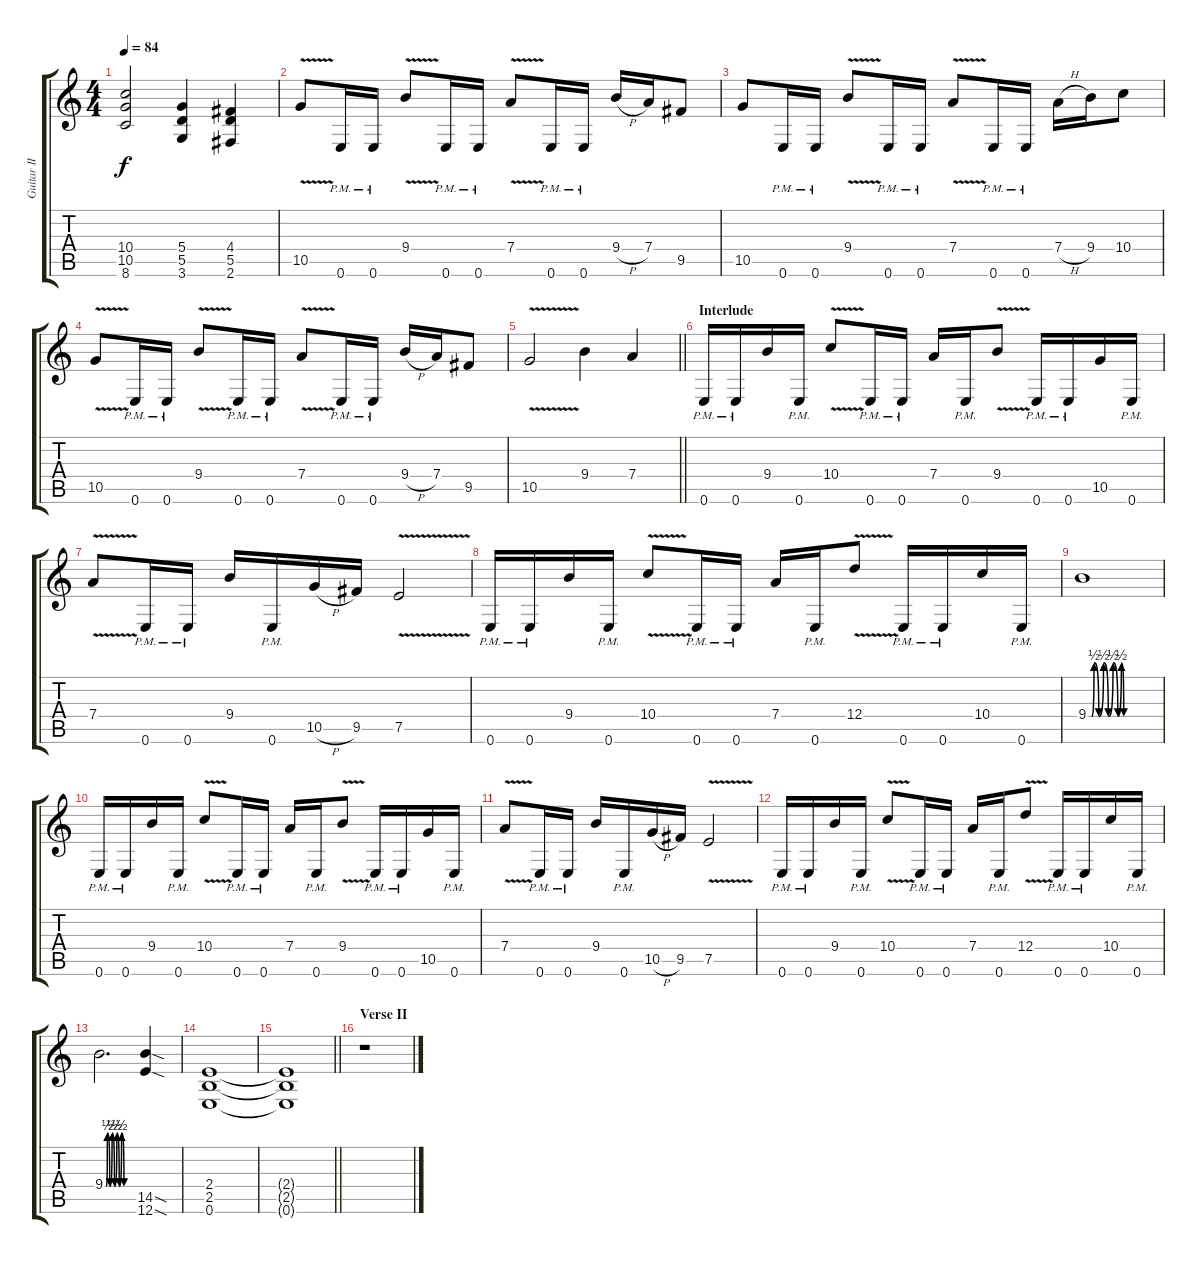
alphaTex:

\track ("Guitar II" "Guitar II") {instrument overdrivenguitar}
\staff {score tabs}
\tuning (E4 B3 G3 D3 A2 E2) {hide}
\ts (4 4)
\tempo 84
\clef g2
\ks c
(10.4 10.5 8.6).2{dy f} (5.4 5.5 3.6).4 (4.4 5.5 2.6).4 |
10.5{v}.8 0.6{pm}.16 0.6{pm}.16 9.4{v}.8 0.6{pm}.16 0.6{pm}.16 7.4{v}.8 0.6{pm}.16 0.6{pm}.16 9.4{h}.16 7.4.16 9.5.8 |
10.5.8 0.6{pm}.16 0.6{pm}.16 9.4{v}.8 0.6{pm}.16 0.6{pm}.16 7.4{v}.8 0.6{pm}.16 0.6{pm}.16 7.4{h}.16 9.4.16 10.4.8 |
10.5{v}.8 0.6{pm}.16 0.6{pm}.16 9.4{v}.8 0.6{pm}.16 0.6{pm}.16 7.4{v}.8 0.6{pm}.16 0.6{pm}.16 9.4{h}.16 7.4.16 9.5.8 |
\barLineRight lightlight
10.5{v}.2 9.4.4 7.4.4 |
\section ("" "Interlude")
0.6{pm}.16 0.6{pm}.16 9.4.16 0.6{pm}.16 10.4{v}.8 0.6{pm}.16 0.6{pm}.16 7.4.16 0.6{pm}.16 9.4{v}.8 0.6{pm}.16 0.6{pm}.16 10.5.16 0.6{pm}.16 |
7.4{v}.8 0.6{pm}.16 0.6{pm}.16 9.4.16 0.6{pm}.16 10.5{h}.16 9.5.16 7.5{v}.2 |
0.6{pm}.16 0.6{pm}.16 9.4.16 0.6{pm}.16 10.4{v}.8 0.6{pm}.16 0.6{pm}.16 7.4.16 0.6{pm}.16 12.4{v}.8 0.6{pm}.16 0.6{pm}.16 10.4.16 0.6{pm}.16 |
9.4{be (custom 0 0 3 0 5 2 9 0 13 2 17 0 21 2 25 0 28 2 30 0 60 0)}.1 |
0.6{pm}.16 0.6{pm}.16 9.4.16 0.6{pm}.16 10.4{v}.8 0.6{pm}.16 0.6{pm}.16 7.4.16 0.6{pm}.16 9.4{v}.8 0.6{pm}.16 0.6{pm}.16 10.5.16 0.6{pm}.16 |
7.4{v}.8 0.6{pm}.16 0.6{pm}.16 9.4.16 0.6{pm}.16 10.5{h}.16 9.5.16 7.5{v}.2 |
0.6{pm}.16 0.6{pm}.16 9.4.16 0.6{pm}.16 10.4{v}.8 0.6{pm}.16 0.6{pm}.16 7.4.16 0.6{pm}.16 12.4{v}.8 0.6{pm}.16 0.6{pm}.16 10.4.16 0.6{pm}.16 |
9.4{be (custom 0 0 3 0 5 2 10 0 15 2 20 0 25 2 30 0 35 2 40 0 60 0)}.2{d} (14.5{sod} 12.6{sod}).4 |
(2.4 2.5 0.6).1 |
\barLineRight lightlight
(2.4{t} 2.5{t} 0.6{t}).1 |
\section ("" "Verse II")
r.1
